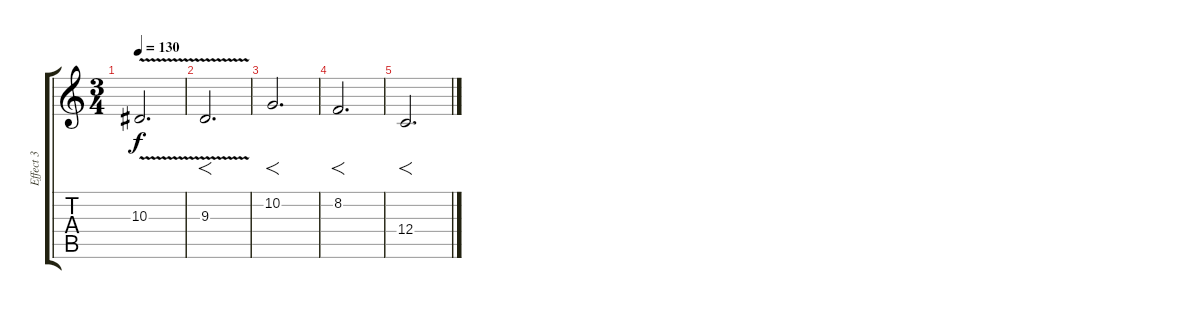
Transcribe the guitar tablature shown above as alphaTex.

\track ("Effect 3" "Effect 3") {instrument viola}
\staff {score tabs}
\tuning (D4 A3 F3 C3 G2 C2) {hide}
\ts (3 4)
\tempo 130
\clef g2
\ks c
10.3{v}.2{d dy f} |
9.3{v}.2{f d} |
10.2.2{f d} |
8.2.2{f d} |
12.4.2{f d}
